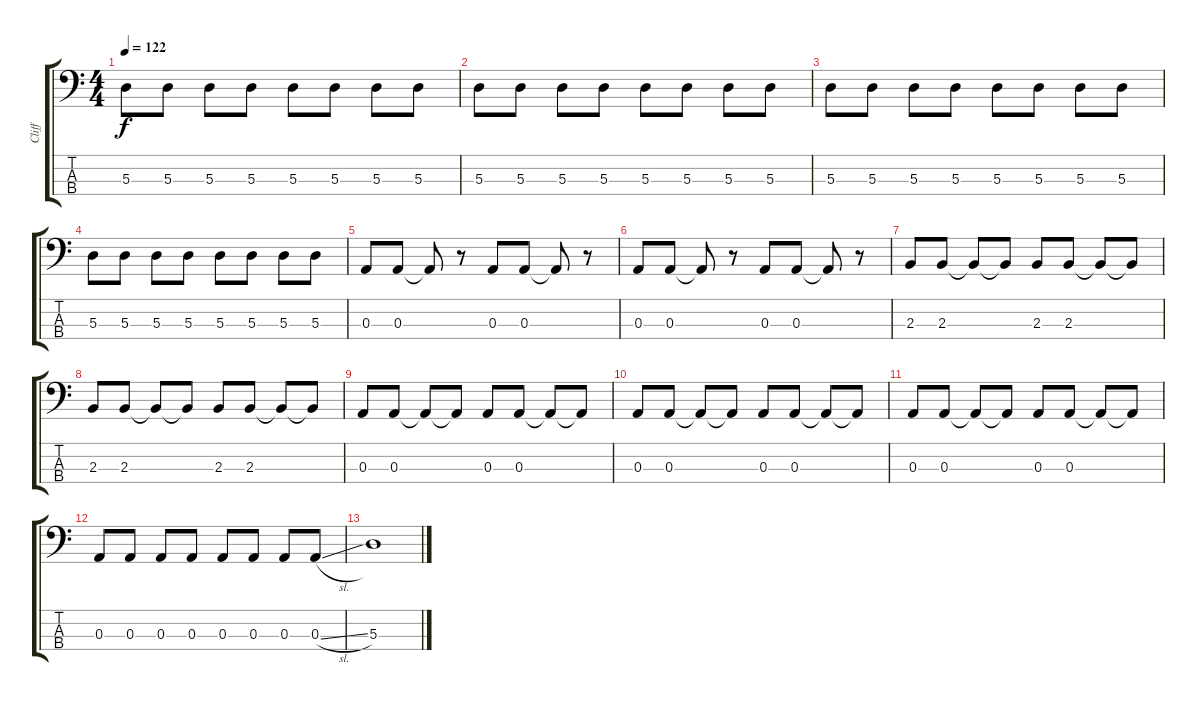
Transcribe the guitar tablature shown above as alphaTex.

\track ("Cliff" "Cliff") {instrument electricbassfinger}
\staff {score tabs}
\tuning (G2 D2 A1 E1) {hide}
\ts (4 4)
\tempo 122
\clef f4
\ks c
5.3.8{dy f} 5.3.8 5.3.8 5.3.8 5.3.8 5.3.8 5.3.8 5.3.8 |
5.3.8 5.3.8 5.3.8 5.3.8 5.3.8 5.3.8 5.3.8 5.3.8 |
5.3.8 5.3.8 5.3.8 5.3.8 5.3.8 5.3.8 5.3.8 5.3.8 |
5.3.8 5.3.8 5.3.8 5.3.8 5.3.8 5.3.8 5.3.8 5.3.8 |
0.3.8 0.3.8 0.3{t}.8 r.8 0.3.8 0.3.8 0.3{t}.8 r.8 |
0.3.8 0.3.8 0.3{t}.8 r.8 0.3.8 0.3.8 0.3{t}.8 r.8 |
2.3.8 2.3.8 2.3{t}.8 2.3{t}.8 2.3.8 2.3.8 2.3{t}.8 2.3{t}.8 |
2.3.8 2.3.8 2.3{t}.8 2.3{t}.8 2.3.8 2.3.8 2.3{t}.8 2.3{t}.8 |
0.3.8 0.3.8 0.3{t}.8 0.3{t}.8 0.3.8 0.3.8 0.3{t}.8 0.3{t}.8 |
0.3.8 0.3.8 0.3{t}.8 0.3{t}.8 0.3.8 0.3.8 0.3{t}.8 0.3{t}.8 |
0.3.8 0.3.8 0.3{t}.8 0.3{t}.8 0.3.8 0.3.8 0.3{t}.8 0.3{t}.8 |
0.3.8 0.3.8 0.3.8 0.3.8 0.3.8 0.3.8 0.3.8 0.3{sl}.8 |
5.3.1
